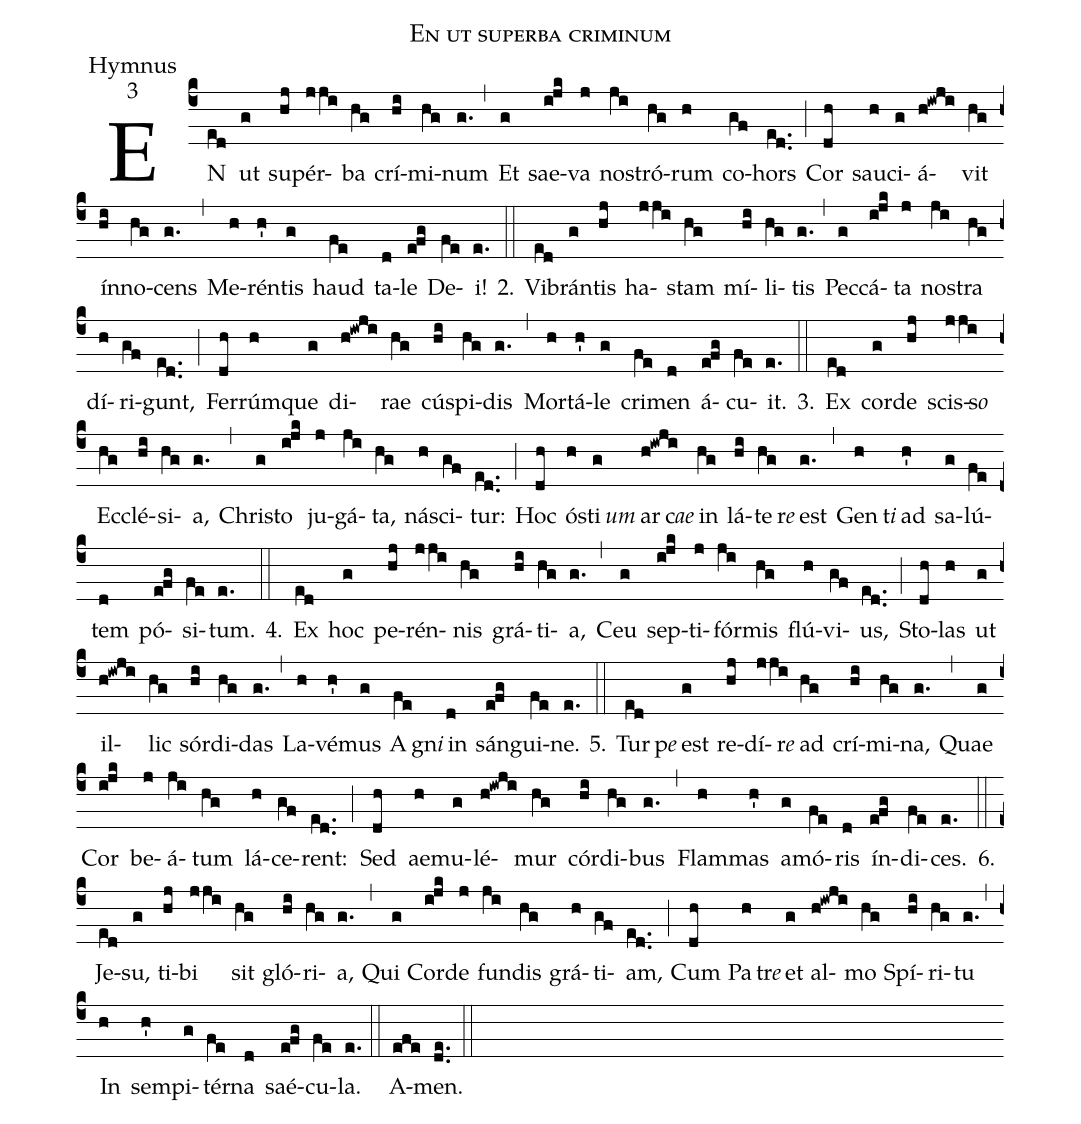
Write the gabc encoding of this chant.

name:En ut superba criminum;
office-part:Hymnus;
mode:3;
%%
(c4) EN(ed) ut(g) su(hj)pér(jji)ba(hg) crí(hi)mi(hg)num(g.) (,) Et(g) sae(i!jk)va(j) no(ji)stró(hg)rum(h) co(gf)hors(ed..) (;) Cor(dh) sau(h)ci(g)á(h!iwji)vit(hg) ín(hi)no(hg)cens(g.) (,) Me(h)rén(h')tis(g) haud(fe) ta(d)le(e!fg) De(fe)i!(e.) 2.(::) Vi(ed)brán(g)tis(hj) ha(jji)stam(hg) mí(hi)li(hg)tis(g.) (,) Pec(g)cá(i!jk)ta(j) no(ji)stra(hg) dí(h)ri(gf)gunt,(ed..) (;) Fer(dh)rúm(h)que(g) di(h!iwji)rae(hg) cú(hi)spi(hg)dis(g.) (,) Mor(h)tá(h')le(g) cri(fe)men(d) á(e!fg)cu(fe)it.(e.) 3.(::) Ex(ed) cor(g)de(hj) scis(jji)s<i>o</i>() Ec(hg)clé(hi)si(hg)a,(g.) (,) Chri(g)sto(i!jk) ju(j)gá(ji)ta,(hg) ná(h)sci(gf)tur:(ed..) (;) Hoc(dh) ó(h)sti(g)<i>um</i>() ar(h!iwji)c<i>ae</i>() in(hg) lá(hi)te(hg)r<i>e</i>() est(g.) (,) Gen(h)t<i>i</i>() ad(h') sa(g)lú(fe)tem(d) pó(e!fg)si(fe)tum.(e.) 4.(::) Ex(ed) hoc(g) pe(hj)rén(jji)nis(hg) grá(hi)ti(hg)a,(g.) (,) Ceu(g) sep(i!jk)ti(j)fór(ji)mis(hg) flú(h)vi(gf)us,(ed..) (;) Sto(dh)las(h) ut(g) il(h!iwji)lic(hg) sór(hi)di(hg)das(g.) (,) La(h)vé(h')mus(g) A(fe)gn<i>i</i>() in(d) sán(e!fg)gui(fe)ne.(e.) 5.(::) Tur(ed)p<i>e</i>() est(g) re(hj)dí(jji)r<i>e</i>() ad(hg) crí(hi)mi(hg)na,(g.) (,) Quae(g) Cor(i!jk) be(j)á(ji)tum(hg) lá(h)ce(gf)rent:(ed..) (;) Sed(dh) ae(h)mu(g)lé(h!iwji)mur(hg) cór(hi)di(hg)bus(g.) (,) Flam(h)mas(h') a(g)mó(fe)ris(d) ín(e!fg)di(fe)ces.(e.) 6.(::) Je(ed)su,(g) ti(hj)bi(jji) sit(hg) gló(hi)ri(hg)a,(g.) (,) Qui(g) Cor(i!jk)de(j) fun(ji)dis(hg) grá(h)ti(gf)am,(ed..) (;) Cum(dh) Pa(h)tr<i>e</i>() et(g) al(h!iwji)mo(hg) Spí(hi)ri(hg)tu(g.) (,) In(h) sem(h')pi(g)tér(fe)na(d) saé(e!fg)cu(fe)la.(e.) (::) A(efe)men.(de..) (::)
